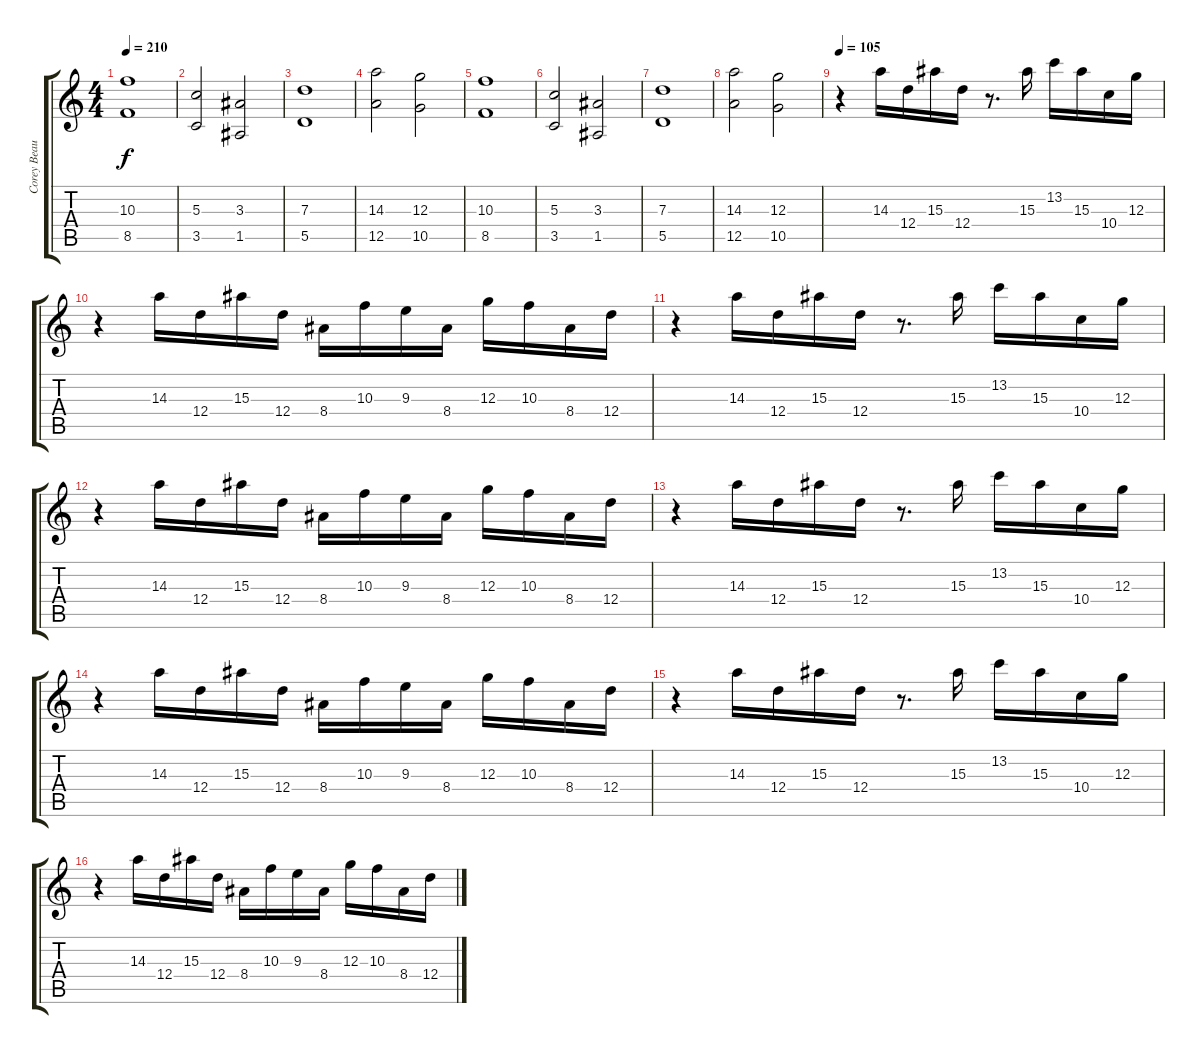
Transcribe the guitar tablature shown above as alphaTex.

\track ("Corey Beaulieu" "Corey Beau") {instrument overdrivenguitar}
\staff {score tabs}
\tuning (E4 B3 G3 D3 A2 D2) {hide}
\ts (4 4)
\tempo 210
\clef g2
\ks c
(10.3 8.5).1{dy f} |
(5.3 3.5).2 (3.3 1.5).2 |
(7.3 5.5).1 |
(14.3 12.5).2 (12.3 10.5).2 |
(10.3 8.5).1 |
(5.3 3.5).2 (3.3 1.5).2 |
(7.3 5.5).1 |
(14.3 12.5).2 (12.3 10.5).2 |
\tempo 105
r.4 14.3.16 12.4.16 15.3.16 12.4.16 r.8{d} 15.3.16 13.2.16 15.3.16 10.4.16 12.3.16 |
r.4 14.3.16 12.4.16 15.3.16 12.4.16 8.4.16 10.3.16 9.3.16 8.4.16 12.3.16 10.3.16 8.4.16 12.4.16 |
r.4 14.3.16 12.4.16 15.3.16 12.4.16 r.8{d} 15.3.16 13.2.16 15.3.16 10.4.16 12.3.16 |
r.4 14.3.16 12.4.16 15.3.16 12.4.16 8.4.16 10.3.16 9.3.16 8.4.16 12.3.16 10.3.16 8.4.16 12.4.16 |
r.4 14.3.16 12.4.16 15.3.16 12.4.16 r.8{d} 15.3.16 13.2.16 15.3.16 10.4.16 12.3.16 |
r.4 14.3.16 12.4.16 15.3.16 12.4.16 8.4.16 10.3.16 9.3.16 8.4.16 12.3.16 10.3.16 8.4.16 12.4.16 |
r.4 14.3.16 12.4.16 15.3.16 12.4.16 r.8{d} 15.3.16 13.2.16 15.3.16 10.4.16 12.3.16 |
r.4 14.3.16 12.4.16 15.3.16 12.4.16 8.4.16 10.3.16 9.3.16 8.4.16 12.3.16 10.3.16 8.4.16 12.4.16
